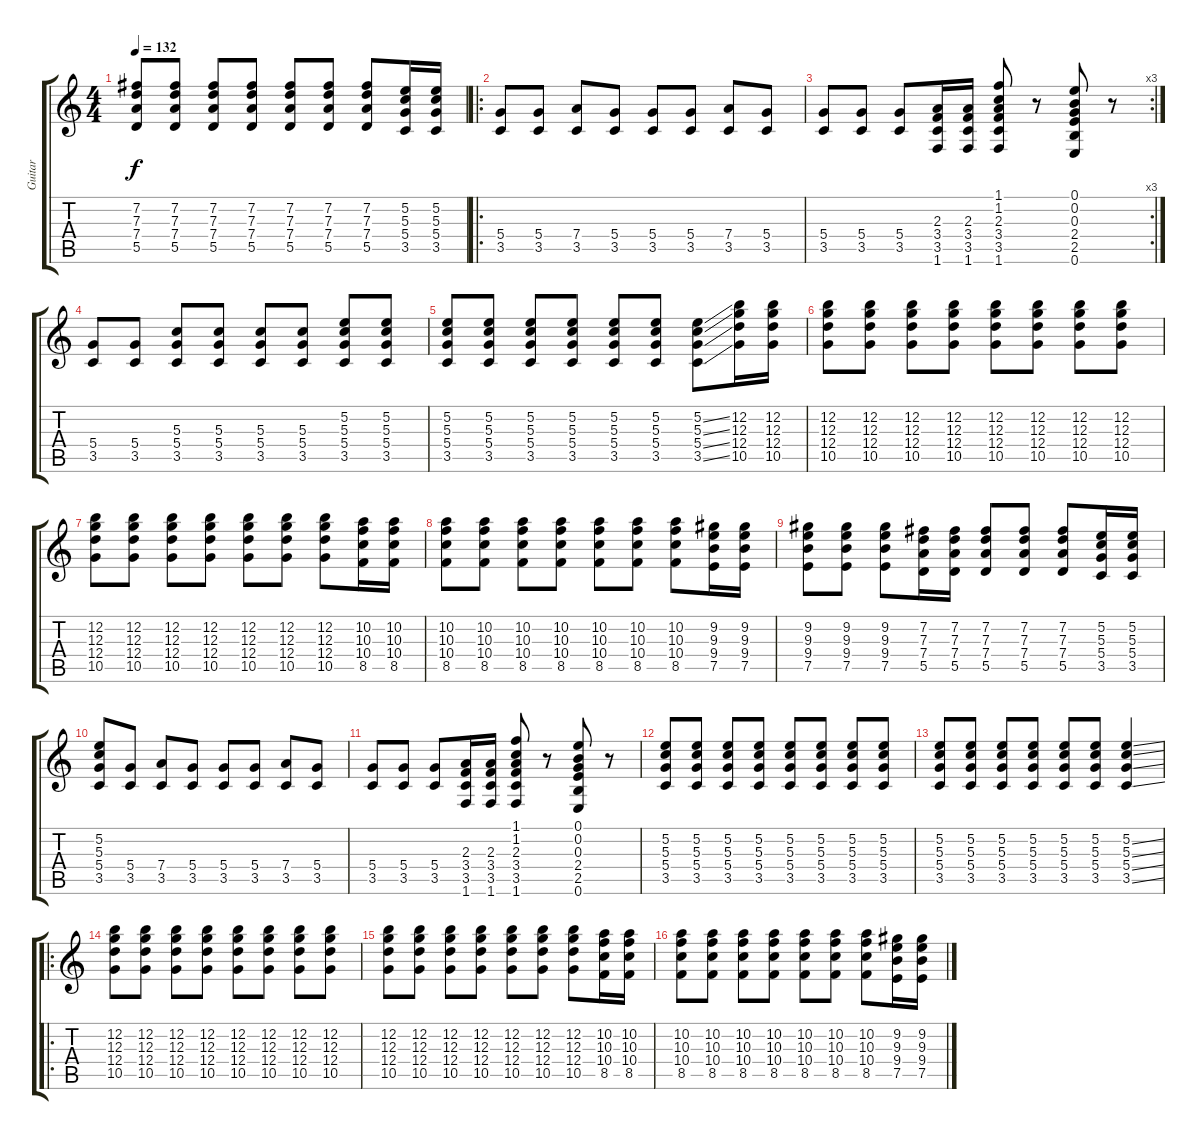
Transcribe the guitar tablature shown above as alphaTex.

\track ("Guitar" "Guitar") {instrument distortionguitar}
\staff {score tabs}
\tuning (E4 B3 G3 D3 A2 E2) {hide}
\ts (4 4)
\tempo 132
\clef g2
\ks c
(7.2 7.3 7.4 5.5).8{dy f} (7.2 7.3 7.4 5.5).8 (7.2 7.3 7.4 5.5).8 (7.2 7.3 7.4 5.5).8 (7.2 7.3 7.4 5.5).8 (7.2 7.3 7.4 5.5).8 (7.2 7.3 7.4 5.5).8 (5.2 5.3 5.4 3.5).16 (5.2 5.3 5.4 3.5).16 |
\ro
(5.4 3.5).8 (5.4 3.5).8 (7.4 3.5).8 (5.4 3.5).8 (5.4 3.5).8 (5.4 3.5).8 (7.4 3.5).8 (5.4 3.5).8 |
\rc 3
(5.4 3.5).8 (5.4 3.5).8 (5.4 3.5).8 (2.3 3.4 3.5 1.6).16 (2.3 3.4 3.5 1.6).16 (1.1 1.2 2.3 3.4 3.5 1.6).8 r.8 (0.1 0.2 0.3 2.4 2.5 0.6).8 r.8 |
(5.4 3.5).8 (5.4 3.5).8 (5.3 5.4 3.5).8 (5.3 5.4 3.5).8 (5.3 5.4 3.5).8 (5.3 5.4 3.5).8 (5.2 5.3 5.4 3.5).8 (5.2 5.3 5.4 3.5).8 |
(5.2 5.3 5.4 3.5).8 (5.2 5.3 5.4 3.5).8 (5.2 5.3 5.4 3.5).8 (5.2 5.3 5.4 3.5).8 (5.2 5.3 5.4 3.5).8 (5.2 5.3 5.4 3.5).8 (5.2{ss} 5.3{ss} 5.4{ss} 3.5{ss}).8 (12.2 12.3 12.4 10.5).16 (12.2 12.3 12.4 10.5).16 |
(12.2 12.3 12.4 10.5).8 (12.2 12.3 12.4 10.5).8 (12.2 12.3 12.4 10.5).8 (12.2 12.3 12.4 10.5).8 (12.2 12.3 12.4 10.5).8 (12.2 12.3 12.4 10.5).8 (12.2 12.3 12.4 10.5).8 (12.2 12.3 12.4 10.5).8 |
(12.2 12.3 12.4 10.5).8 (12.2 12.3 12.4 10.5).8 (12.2 12.3 12.4 10.5).8 (12.2 12.3 12.4 10.5).8 (12.2 12.3 12.4 10.5).8 (12.2 12.3 12.4 10.5).8 (12.2 12.3 12.4 10.5).8 (10.2 10.3 10.4 8.5).16 (10.2 10.3 10.4 8.5).16 |
(10.2 10.3 10.4 8.5).8 (10.2 10.3 10.4 8.5).8 (10.2 10.3 10.4 8.5).8 (10.2 10.3 10.4 8.5).8 (10.2 10.3 10.4 8.5).8 (10.2 10.3 10.4 8.5).8 (10.2 10.3 10.4 8.5).8 (9.2 9.3 9.4 7.5).16 (9.2 9.3 9.4 7.5).16 |
(9.2 9.3 9.4 7.5).8 (9.2 9.3 9.4 7.5).8 (9.2 9.3 9.4 7.5).8 (7.2 7.3 7.4 5.5).16 (7.2 7.3 7.4 5.5).16 (7.2 7.3 7.4 5.5).8 (7.2 7.3 7.4 5.5).8 (7.2 7.3 7.4 5.5).8 (5.2 5.3 5.4 3.5).16 (5.2 5.3 5.4 3.5).16 |
(5.2 5.3 5.4 3.5).8 (5.4 3.5).8 (7.4 3.5).8 (5.4 3.5).8 (5.4 3.5).8 (5.4 3.5).8 (7.4 3.5).8 (5.4 3.5).8 |
(5.4 3.5).8 (5.4 3.5).8 (5.4 3.5).8 (2.3 3.4 3.5 1.6).16 (2.3 3.4 3.5 1.6).16 (1.1 1.2 2.3 3.4 3.5 1.6).8 r.8 (0.1 0.2 0.3 2.4 2.5 0.6).8 r.8 |
(5.2 5.3 5.4 3.5).8 (5.2 5.3 5.4 3.5).8 (5.2 5.3 5.4 3.5).8 (5.2 5.3 5.4 3.5).8 (5.2 5.3 5.4 3.5).8 (5.2 5.3 5.4 3.5).8 (5.2 5.3 5.4 3.5).8 (5.2 5.3 5.4 3.5).8 |
(5.2 5.3 5.4 3.5).8 (5.2 5.3 5.4 3.5).8 (5.2 5.3 5.4 3.5).8 (5.2 5.3 5.4 3.5).8 (5.2 5.3 5.4 3.5).8 (5.2 5.3 5.4 3.5).8 (5.2{ss} 5.3{ss} 5.4{ss} 3.5{ss}).4 |
\ro
(12.2 12.3 12.4 10.5).8 (12.2 12.3 12.4 10.5).8 (12.2 12.3 12.4 10.5).8 (12.2 12.3 12.4 10.5).8 (12.2 12.3 12.4 10.5).8 (12.2 12.3 12.4 10.5).8 (12.2 12.3 12.4 10.5).8 (12.2 12.3 12.4 10.5).8 |
(12.2 12.3 12.4 10.5).8 (12.2 12.3 12.4 10.5).8 (12.2 12.3 12.4 10.5).8 (12.2 12.3 12.4 10.5).8 (12.2 12.3 12.4 10.5).8 (12.2 12.3 12.4 10.5).8 (12.2 12.3 12.4 10.5).8 (10.2 10.3 10.4 8.5).16 (10.2 10.3 10.4 8.5).16 |
(10.2 10.3 10.4 8.5).8 (10.2 10.3 10.4 8.5).8 (10.2 10.3 10.4 8.5).8 (10.2 10.3 10.4 8.5).8 (10.2 10.3 10.4 8.5).8 (10.2 10.3 10.4 8.5).8 (10.2 10.3 10.4 8.5).8 (9.2 9.3 9.4 7.5).16 (9.2 9.3 9.4 7.5).16
